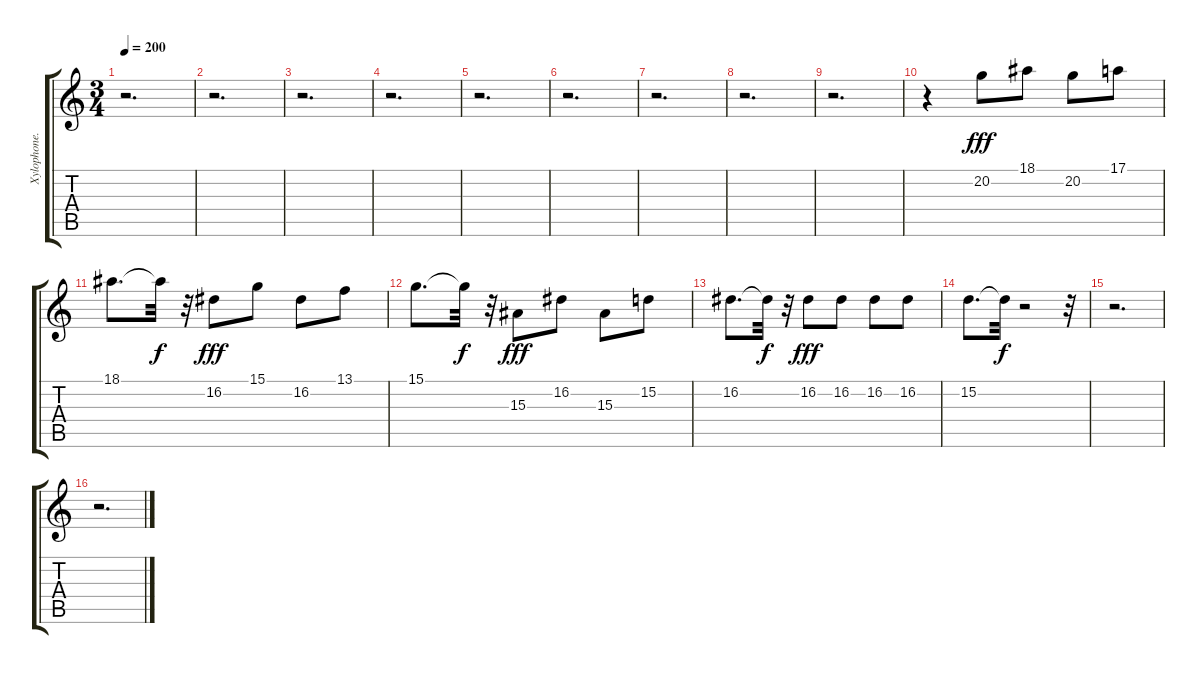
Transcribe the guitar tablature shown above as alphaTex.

\track ("Xylophone." "Xylophone.") {instrument xylophone}
\staff {score tabs}
\tuning (E4 B3 G3 D3 A2 E2) {hide}
\ts (3 4)
\tempo 200
\clef g2
\ks c
r.2{d dy fff} |
r.2{d} |
r.2{d} |
r.2{d} |
r.2{d} |
r.2{d} |
r.2{d} |
r.2{d} |
r.2{d} |
r.4 20.2.8{volume 15 balance 3} 18.1.8 20.2.8 17.1.8 |
18.1.8{d} 18.1{t}.32{dy f} r.32 16.2.8{dy fff} 15.1.8 16.2.8 13.1.8 |
15.1.8{d} 15.1{t}.32{dy f} r.32 15.3.8{dy fff} 16.2.8 15.3.8 15.2.8 |
16.2.8{d} 16.2{t}.32{dy f} r.32 16.2.8{dy fff} 16.2.8 16.2.8 16.2.8 |
15.2.8{d} 15.2{t}.32{dy f} r.2 r.32 |
r.2{d} |
r.2{d}
